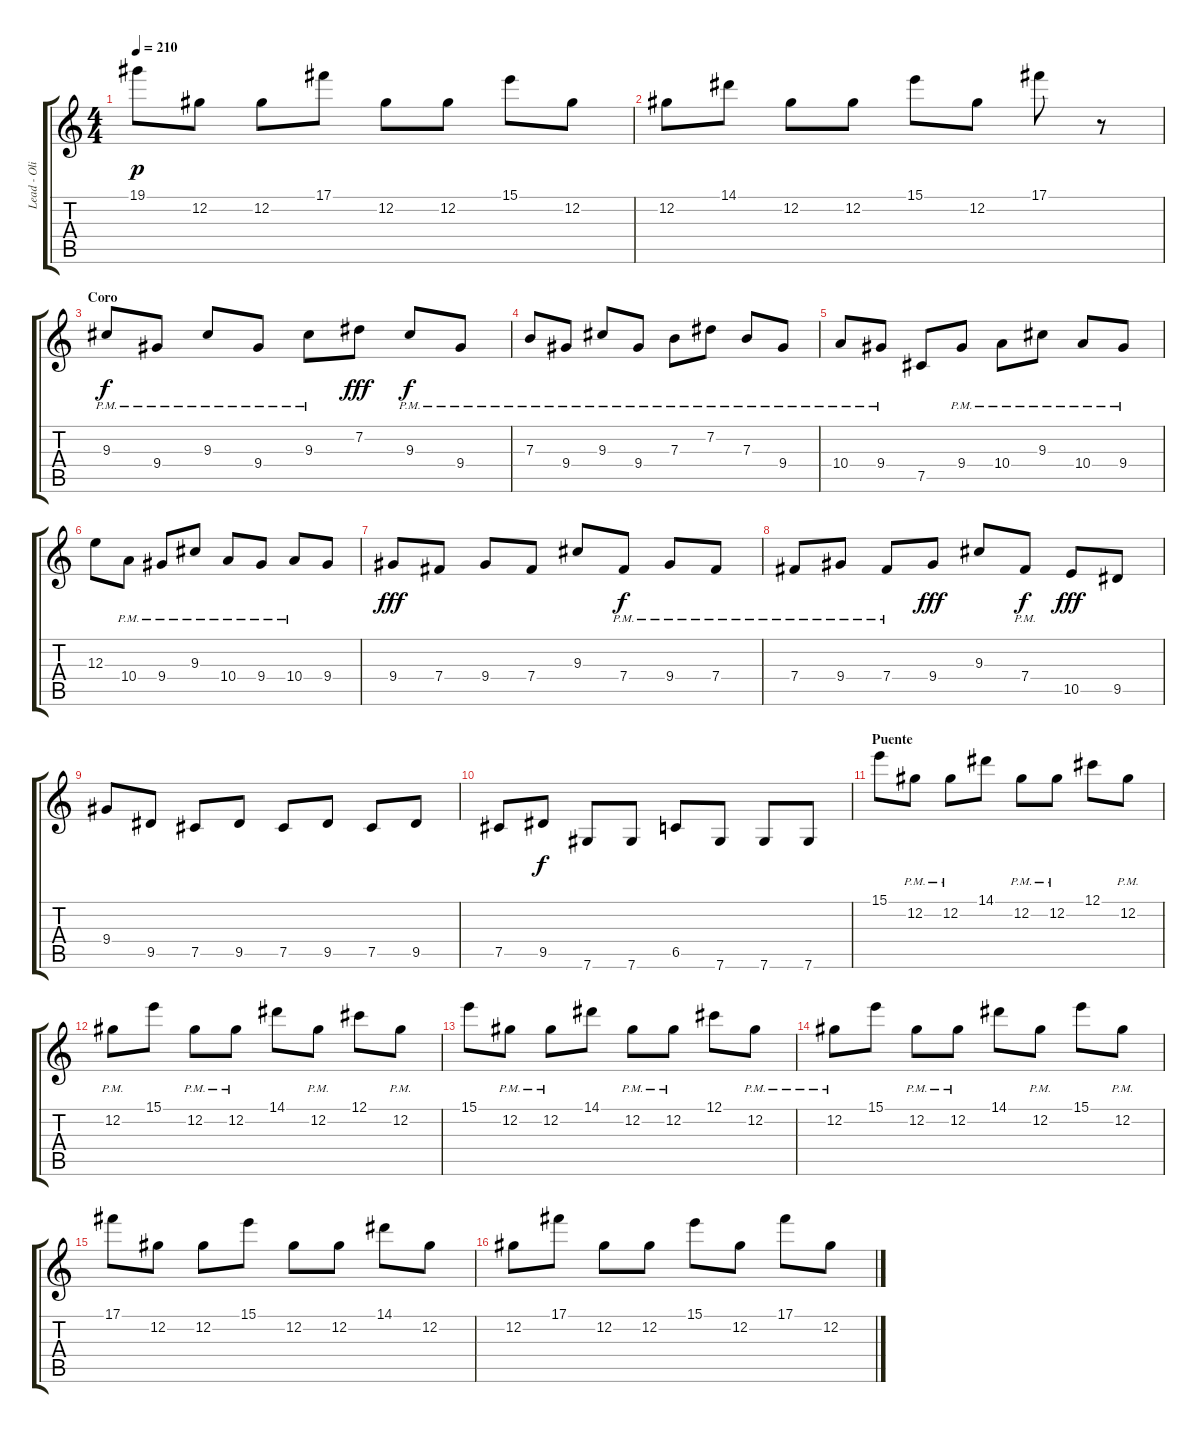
\track ("Lead - Oli Herbert" "Lead - Oli") {instrument distortionguitar}
\staff {score tabs}
\tuning (Db4 Ab3 E3 B2 Gb2 Db2) {hide}
\ts (4 4)
\tempo 210
\clef g2
\ks c
19.1.8{dy p} 12.2.8 12.2.8 17.1.8 12.2.8 12.2.8 15.1.8 12.2.8 |
12.2.8 14.1.8 12.2.8 12.2.8 15.1.8 12.2.8 17.1.8 r.8 |
\section ("" "Coro")
9.3{pm}.8{dy f} 9.4{pm}.8 9.3{pm}.8 9.4{pm}.8 9.3{pm}.8 7.2.8{dy fff} 9.3{pm}.8{dy f} 9.4{pm}.8 |
7.3{pm}.8 9.4{pm}.8 9.3{pm}.8 9.4{pm}.8 7.3{pm}.8 7.2{pm}.8 7.3{pm}.8 9.4{pm}.8 |
10.4{pm}.8 9.4{pm}.8 7.5.8 9.4{pm}.8 10.4{pm}.8 9.3{pm}.8 10.4{pm}.8 9.4{pm}.8 |
12.3.8 10.4{pm}.8 9.4{pm}.8 9.3{pm}.8 10.4{pm}.8 9.4{pm}.8 10.4{pm}.8 9.4.8 |
9.4.8{dy fff} 7.4.8 9.4.8 7.4.8 9.3.8 7.4{pm}.8{dy f} 9.4{pm}.8 7.4{pm}.8 |
7.4{pm}.8 9.4{pm}.8 7.4{pm}.8 9.4.8{dy fff} 9.3.8 7.4{pm}.8{dy f} 10.5.8{dy fff} 9.5.8 |
9.4.8 9.5.8 7.5.8 9.5.8 7.5.8 9.5.8 7.5.8 9.5.8 |
7.5.8 9.5.8{dy f} 7.6.8 7.6.8 6.5.8 7.6.8 7.6.8 7.6.8 |
\section ("" "Puente")
15.1.8 12.2{pm}.8 12.2{pm}.8 14.1.8 12.2{pm}.8 12.2{pm}.8 12.1.8 12.2{pm}.8 |
12.2{pm}.8 15.1.8 12.2{pm}.8 12.2{pm}.8 14.1.8 12.2{pm}.8 12.1.8 12.2{pm}.8 |
15.1.8 12.2{pm}.8 12.2{pm}.8 14.1.8 12.2{pm}.8 12.2{pm}.8 12.1.8 12.2{pm}.8 |
12.2{pm}.8 15.1.8 12.2{pm}.8 12.2{pm}.8 14.1.8 12.2{pm}.8 15.1.8 12.2{pm}.8 |
17.1.8 12.2.8 12.2.8 15.1.8 12.2.8 12.2.8 14.1.8 12.2.8 |
12.2.8 17.1.8 12.2.8 12.2.8 15.1.8 12.2.8 17.1.8 12.2.8
